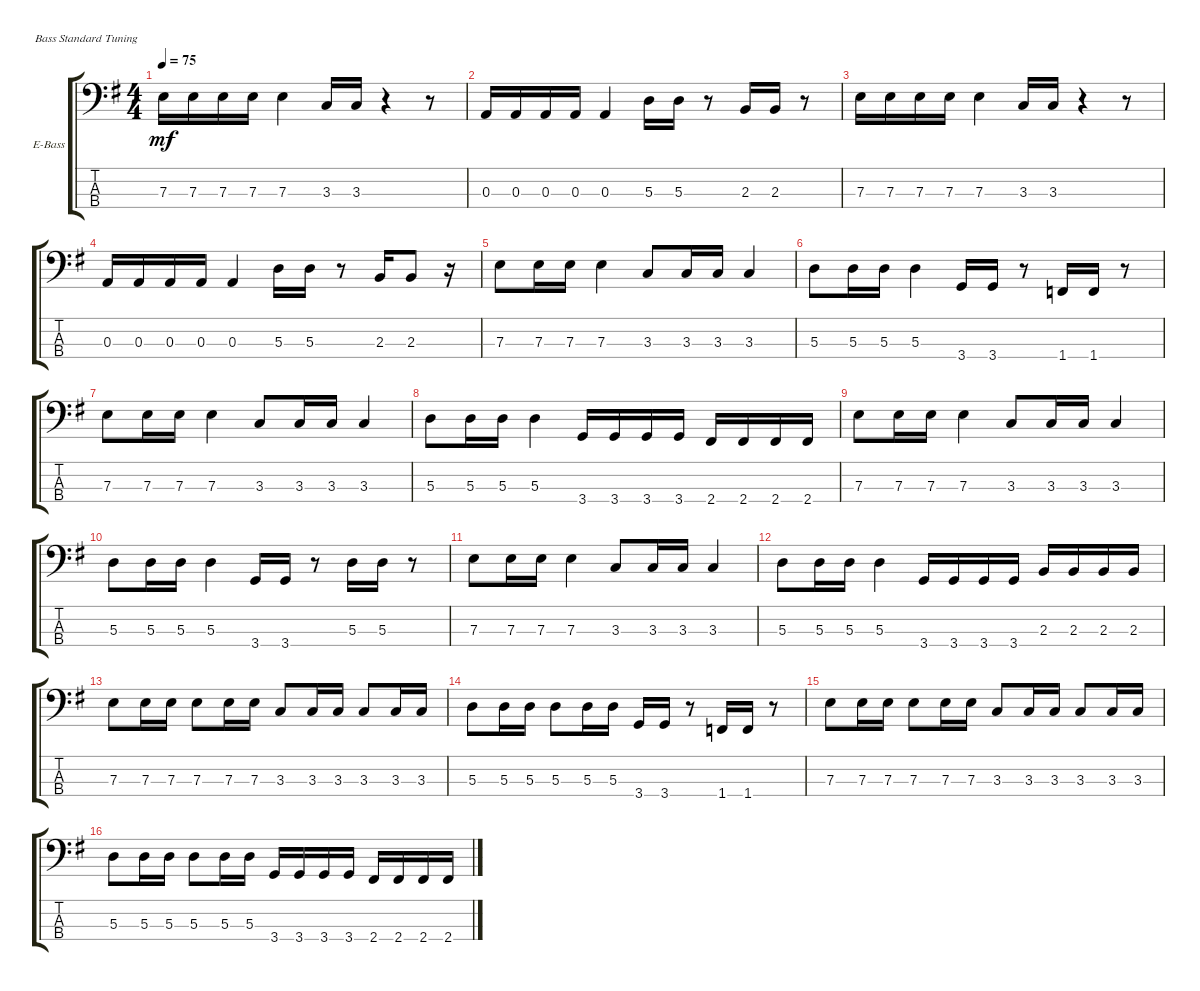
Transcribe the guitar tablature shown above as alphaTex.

\bracketExtendMode groupsimilarinstruments
\firstSystemTrackNameOrientation horizontal
\otherSystemsTrackNameOrientation horizontal
\track ("Bass" "E-Bass") {instrument electricbassfinger}
\staff {score tabs}
\tuning (G2 D2 A1 E1)
\ts (4 4)
\tempo 75
\clef f4
\ks eminor
7.3.16{dy mf} 7.3.16 7.3.16 7.3.16 7.3.4 3.3.16 3.3.16 r.4 r.8 |
0.3.16 0.3.16 0.3.16 0.3.16 0.3.4 5.3.16 5.3.16 r.8 2.3.16 2.3.16 r.8 |
7.3.16 7.3.16 7.3.16 7.3.16 7.3.4 3.3.16 3.3.16 r.4 r.8 |
0.3.16 0.3.16 0.3.16 0.3.16 0.3.4 5.3.16 5.3.16 r.8 2.3.16 2.3.8 r.16 |
7.3.8 7.3.16 7.3.16 7.3.4 3.3.8 3.3.16 3.3.16 3.3.4 |
5.3.8 5.3.16 5.3.16 5.3.4 3.4.16 3.4.16 r.8 1.4.16 1.4.16 r.8 |
7.3.8 7.3.16 7.3.16 7.3.4 3.3.8 3.3.16 3.3.16 3.3.4 |
5.3.8 5.3.16 5.3.16 5.3.4 3.4.16 3.4.16 3.4.16 3.4.16 2.4.16 2.4.16 2.4.16 2.4.16 |
7.3.8 7.3.16 7.3.16 7.3.4 3.3.8 3.3.16 3.3.16 3.3.4 |
5.3.8 5.3.16 5.3.16 5.3.4 3.4.16 3.4.16 r.8 5.3.16 5.3.16 r.8 |
7.3.8 7.3.16 7.3.16 7.3.4 3.3.8 3.3.16 3.3.16 3.3.4 |
5.3.8 5.3.16 5.3.16 5.3.4 3.4.16 3.4.16 3.4.16 3.4.16 2.3.16 2.3.16 2.3.16 2.3.16 |
7.3.8 7.3.16 7.3.16 7.3.8 7.3.16 7.3.16 3.3.8 3.3.16 3.3.16 3.3.8 3.3.16 3.3.16 |
5.3.8 5.3.16 5.3.16 5.3.8 5.3.16 5.3.16 3.4.16 3.4.16 r.8 1.4.16 1.4.16 r.8 |
7.3.8 7.3.16 7.3.16 7.3.8 7.3.16 7.3.16 3.3.8 3.3.16 3.3.16 3.3.8 3.3.16 3.3.16 |
5.3.8 5.3.16 5.3.16 5.3.8 5.3.16 5.3.16 3.4.16 3.4.16 3.4.16 3.4.16 2.4.16 2.4.16 2.4.16 2.4.16
